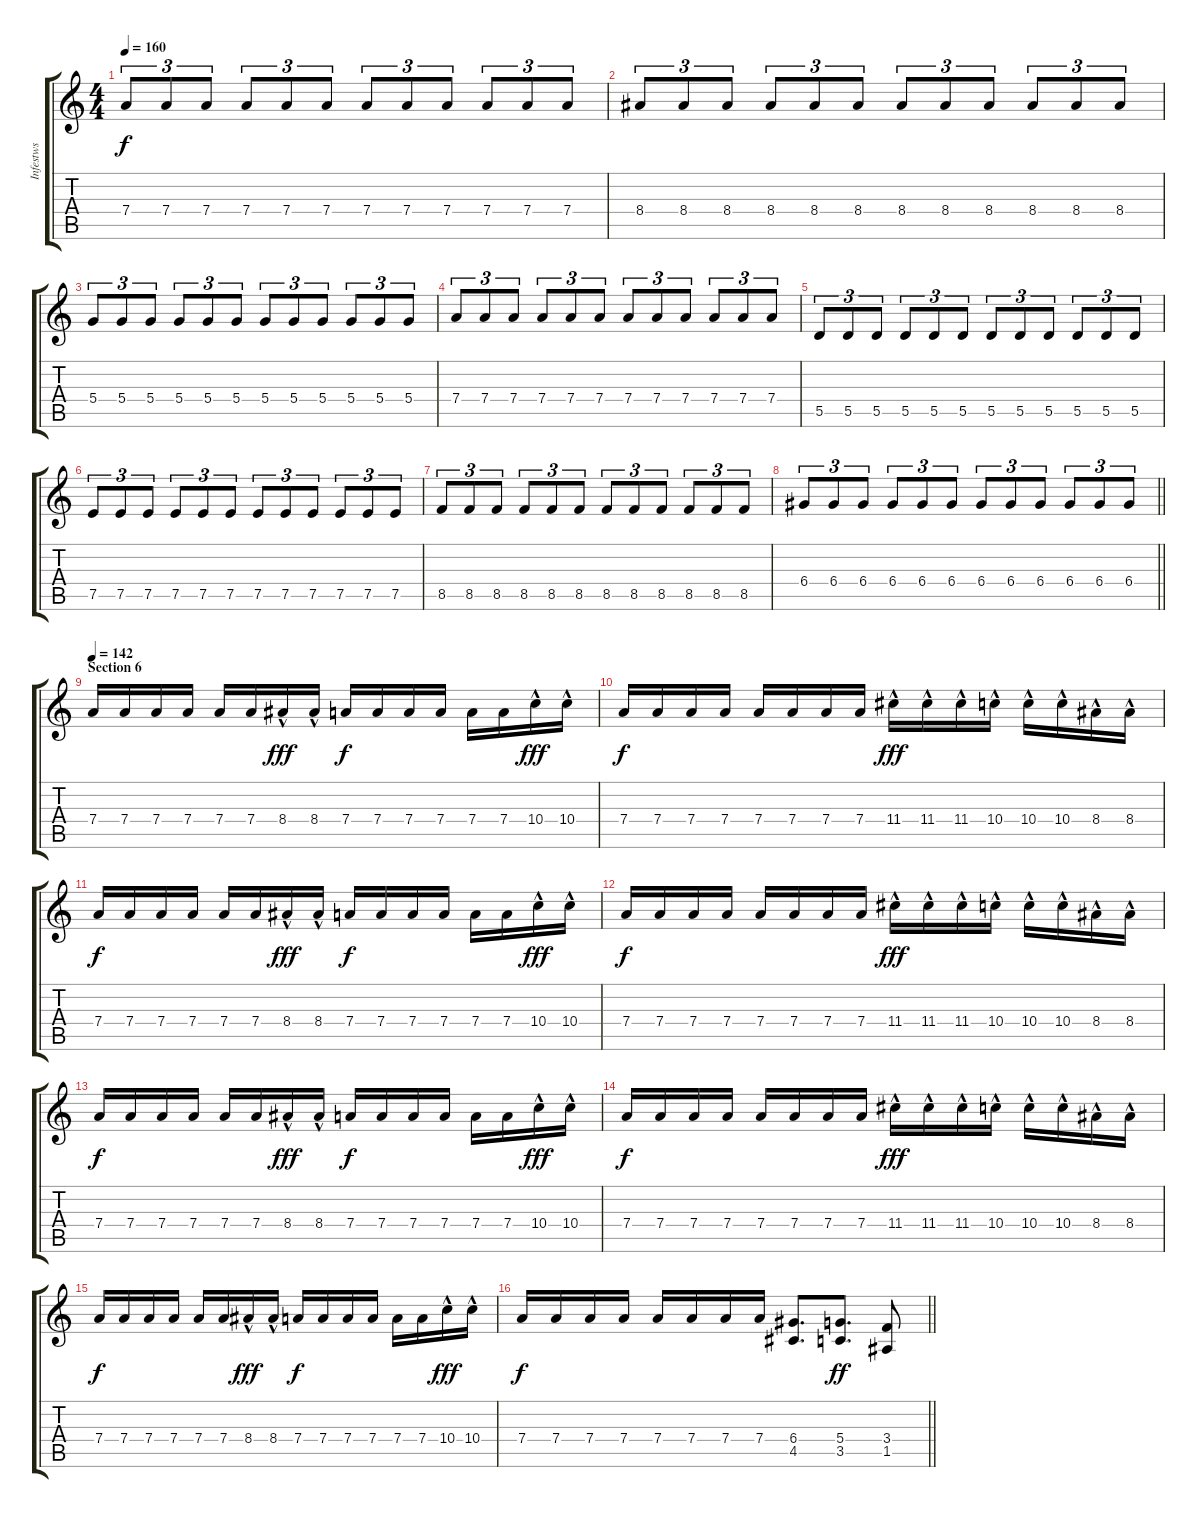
\track ("Infestws" "Infestws") {instrument overdrivenguitar}
\staff {score tabs}
\tuning (E4 B3 G3 D3 A2 E2) {hide}
\ts (4 4)
\tempo 160
\clef g2
\ks c
7.4.8{tu (3 2) dy f} 7.4.8{tu (3 2)} 7.4.8{tu (3 2)} 7.4.8{tu (3 2)} 7.4.8{tu (3 2)} 7.4.8{tu (3 2)} 7.4.8{tu (3 2)} 7.4.8{tu (3 2)} 7.4.8{tu (3 2)} 7.4.8{tu (3 2)} 7.4.8{tu (3 2)} 7.4.8{tu (3 2)} |
8.4.8{tu (3 2)} 8.4.8{tu (3 2)} 8.4.8{tu (3 2)} 8.4.8{tu (3 2)} 8.4.8{tu (3 2)} 8.4.8{tu (3 2)} 8.4.8{tu (3 2)} 8.4.8{tu (3 2)} 8.4.8{tu (3 2)} 8.4.8{tu (3 2)} 8.4.8{tu (3 2)} 8.4.8{tu (3 2)} |
5.4.8{tu (3 2)} 5.4.8{tu (3 2)} 5.4.8{tu (3 2)} 5.4.8{tu (3 2)} 5.4.8{tu (3 2)} 5.4.8{tu (3 2)} 5.4.8{tu (3 2)} 5.4.8{tu (3 2)} 5.4.8{tu (3 2)} 5.4.8{tu (3 2)} 5.4.8{tu (3 2)} 5.4.8{tu (3 2)} |
7.4.8{tu (3 2)} 7.4.8{tu (3 2)} 7.4.8{tu (3 2)} 7.4.8{tu (3 2)} 7.4.8{tu (3 2)} 7.4.8{tu (3 2)} 7.4.8{tu (3 2)} 7.4.8{tu (3 2)} 7.4.8{tu (3 2)} 7.4.8{tu (3 2)} 7.4.8{tu (3 2)} 7.4.8{tu (3 2)} |
5.5.8{tu (3 2)} 5.5.8{tu (3 2)} 5.5.8{tu (3 2)} 5.5.8{tu (3 2)} 5.5.8{tu (3 2)} 5.5.8{tu (3 2)} 5.5.8{tu (3 2)} 5.5.8{tu (3 2)} 5.5.8{tu (3 2)} 5.5.8{tu (3 2)} 5.5.8{tu (3 2)} 5.5.8{tu (3 2)} |
7.5.8{tu (3 2)} 7.5.8{tu (3 2)} 7.5.8{tu (3 2)} 7.5.8{tu (3 2)} 7.5.8{tu (3 2)} 7.5.8{tu (3 2)} 7.5.8{tu (3 2)} 7.5.8{tu (3 2)} 7.5.8{tu (3 2)} 7.5.8{tu (3 2)} 7.5.8{tu (3 2)} 7.5.8{tu (3 2)} |
8.5.8{tu (3 2)} 8.5.8{tu (3 2)} 8.5.8{tu (3 2)} 8.5.8{tu (3 2)} 8.5.8{tu (3 2)} 8.5.8{tu (3 2)} 8.5.8{tu (3 2)} 8.5.8{tu (3 2)} 8.5.8{tu (3 2)} 8.5.8{tu (3 2)} 8.5.8{tu (3 2)} 8.5.8{tu (3 2)} |
\barLineRight lightlight
6.4.8{tu (3 2)} 6.4.8{tu (3 2)} 6.4.8{tu (3 2)} 6.4.8{tu (3 2)} 6.4.8{tu (3 2)} 6.4.8{tu (3 2)} 6.4.8{tu (3 2)} 6.4.8{tu (3 2)} 6.4.8{tu (3 2)} 6.4.8{tu (3 2)} 6.4.8{tu (3 2)} 6.4.8{tu (3 2)} |
\section ("" "Section 6")
\tempo 142
7.4.16 7.4.16 7.4.16 7.4.16 7.4.16 7.4.16 8.4{hac}.16{dy fff} 8.4{hac}.16 7.4.16{dy f} 7.4.16 7.4.16 7.4.16 7.4.16 7.4.16 10.4{hac}.16{dy fff} 10.4{hac}.16 |
7.4.16{dy f} 7.4.16 7.4.16 7.4.16 7.4.16 7.4.16 7.4.16 7.4.16 11.4{hac}.16{dy fff} 11.4{hac}.16 11.4{hac}.16 10.4{hac}.16 10.4{hac}.16 10.4{hac}.16 8.4{hac}.16 8.4{hac}.16 |
7.4.16{dy f} 7.4.16 7.4.16 7.4.16 7.4.16 7.4.16 8.4{hac}.16{dy fff} 8.4{hac}.16 7.4.16{dy f} 7.4.16 7.4.16 7.4.16 7.4.16 7.4.16 10.4{hac}.16{dy fff} 10.4{hac}.16 |
7.4.16{dy f} 7.4.16 7.4.16 7.4.16 7.4.16 7.4.16 7.4.16 7.4.16 11.4{hac}.16{dy fff} 11.4{hac}.16 11.4{hac}.16 10.4{hac}.16 10.4{hac}.16 10.4{hac}.16 8.4{hac}.16 8.4{hac}.16 |
7.4.16{dy f} 7.4.16 7.4.16 7.4.16 7.4.16 7.4.16 8.4{hac}.16{dy fff} 8.4{hac}.16 7.4.16{dy f} 7.4.16 7.4.16 7.4.16 7.4.16 7.4.16 10.4{hac}.16{dy fff} 10.4{hac}.16 |
7.4.16{dy f} 7.4.16 7.4.16 7.4.16 7.4.16 7.4.16 7.4.16 7.4.16 11.4{hac}.16{dy fff} 11.4{hac}.16 11.4{hac}.16 10.4{hac}.16 10.4{hac}.16 10.4{hac}.16 8.4{hac}.16 8.4{hac}.16 |
7.4.16{dy f} 7.4.16 7.4.16 7.4.16 7.4.16 7.4.16 8.4{hac}.16{dy fff} 8.4{hac}.16 7.4.16{dy f} 7.4.16 7.4.16 7.4.16 7.4.16 7.4.16 10.4{hac}.16{dy fff} 10.4{hac}.16 |
\barLineRight lightlight
7.4.16{dy f} 7.4.16 7.4.16 7.4.16 7.4.16 7.4.16 7.4.16 7.4.16 (6.4 4.5).8{d} (5.4 3.5).8{d dy ff} (3.4 1.5).8
